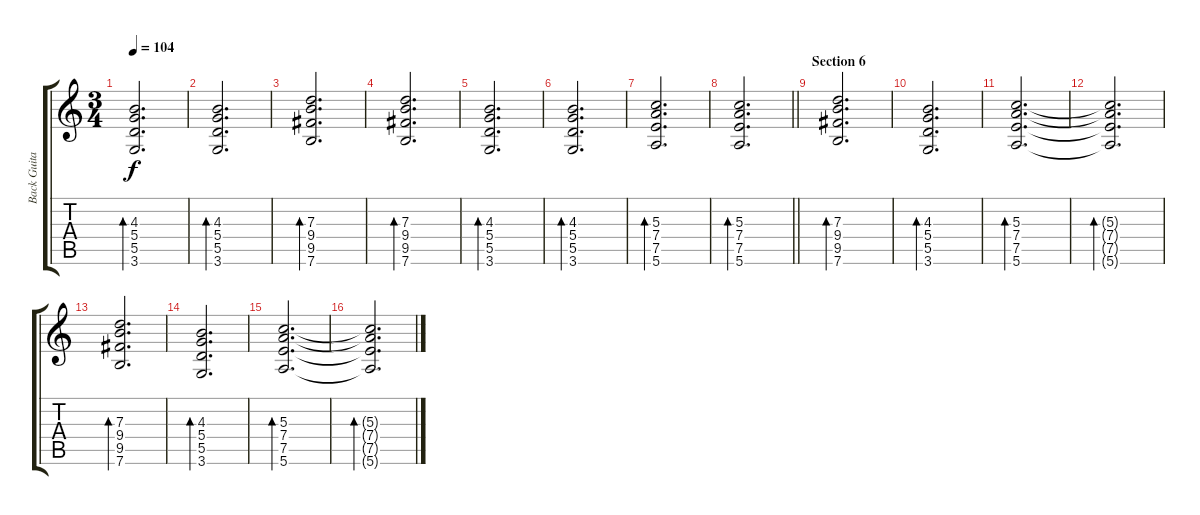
\track ("Back Guitar" "Back Guita") {instrument acousticguitarsteel}
\staff {score tabs}
\tuning (E4 B3 G3 D3 A2 E2) {hide}
\ts (3 4)
\tempo 104
\clef g2
\ks c
(4.3 5.4 5.5 3.6).2{d bd 240 dy f} |
(4.3 5.4 5.5 3.6).2{d bd 240} |
(7.3 9.4 9.5 7.6).2{d bd 240} |
(7.3 9.4 9.5 7.6).2{d bd 240} |
(4.3 5.4 5.5 3.6).2{d bd 240} |
(4.3 5.4 5.5 3.6).2{d bd 240} |
(5.3 7.4 7.5 5.6).2{d bd 240} |
\barLineRight lightlight
(5.3 7.4 7.5 5.6).2{d bd 240} |
\section ("" "Section 6")
(7.3 9.4 9.5 7.6).2{d bd 240} |
(4.3 5.4 5.5 3.6).2{d bd 240} |
(5.3 7.4 7.5 5.6).2{d bd 240} |
(5.3{t} 7.4{t} 7.5{t} 5.6{t}).2{d bd 240} |
(7.3 9.4 9.5 7.6).2{d bd 240 volume 10} |
(4.3 5.4 5.5 3.6).2{d bd 240} |
(5.3 7.4 7.5 5.6).2{d bd 240} |
(5.3{t} 7.4{t} 7.5{t} 5.6{t}).2{d bd 240}
